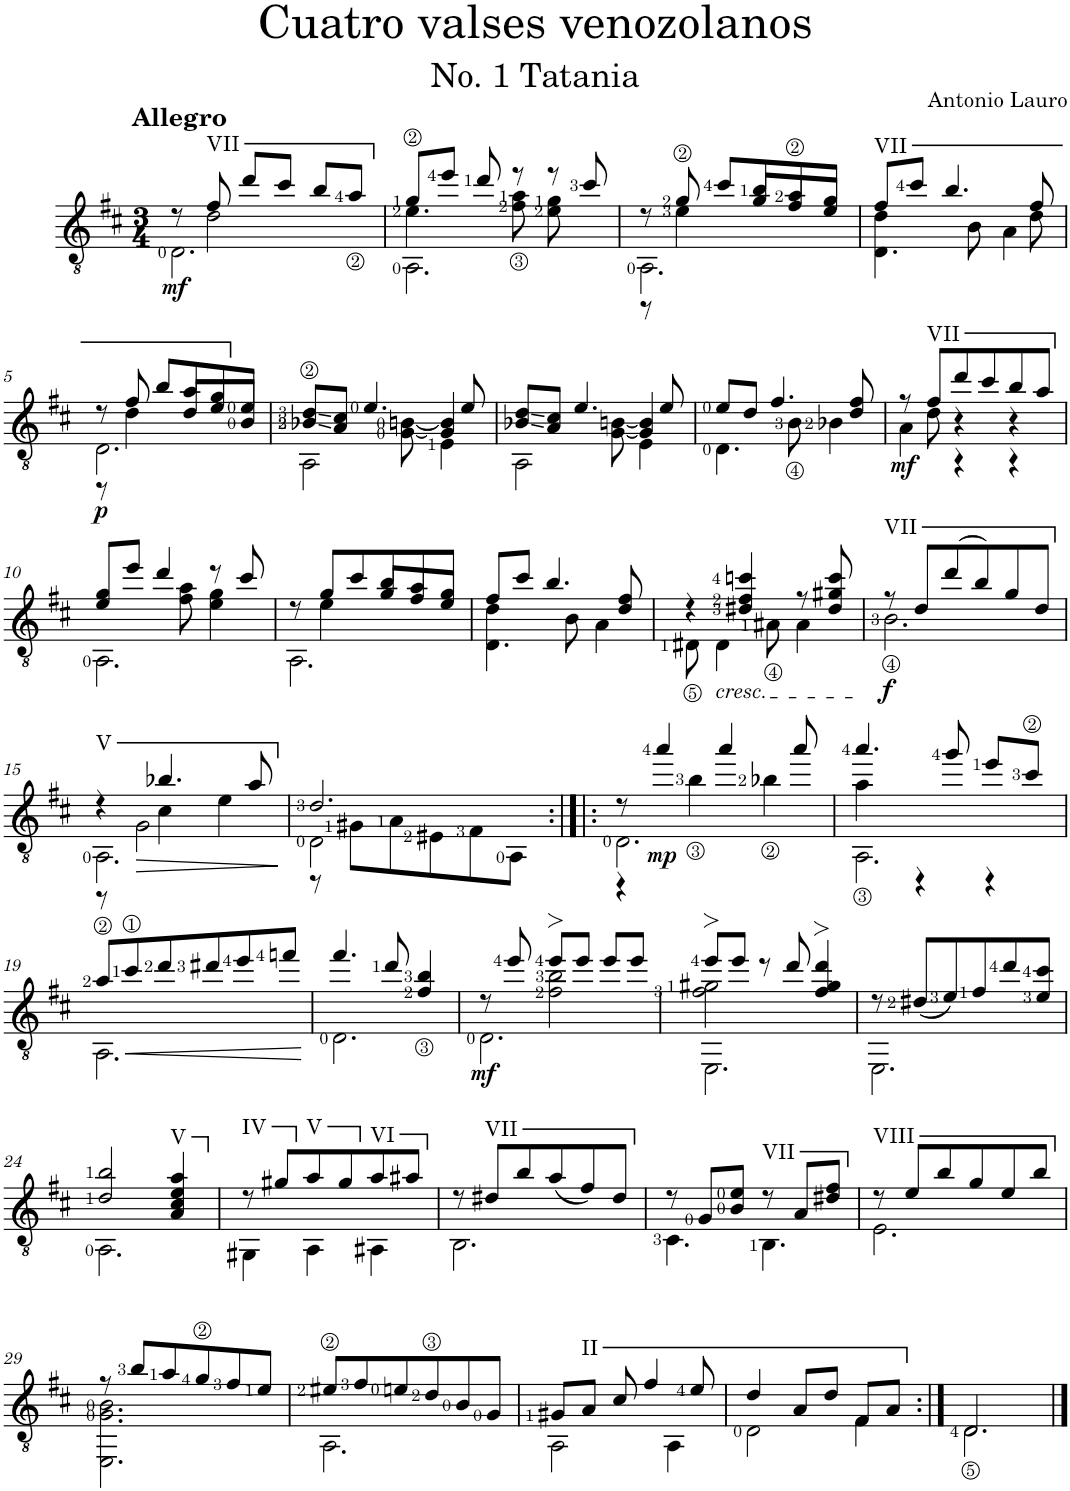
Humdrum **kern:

**kern	**dynam
*part1	*part1
*staff1	*staff1
*I"Classical Guitar	*
*I'Guit.	*
*clefGv2	*
*k[f#c#]	*
*D:	*
*M3/4	*
=1	=1
*^	*
*	*^	*
!LO:TX:a:B:t=Allegro	!	!	!
!	!	!	!LO:DY:b
8r	2.D\	8ryy	mf
!LO:TX:a:t=VII	!	!	!
8f#/	.	2d\	.
8dd/L	.	.	.
8cc#/J	.	.	.
8b/L	.	.	.
8a</J	.	8ryy	.
=2	=2	=2	=2
8g/L	2.AA\	4.e\	.
8ee/J	.	.	.
8dd/	.	.	.
8r	.	8f#\ 8a\	.
8r	.	8e\ 8g\	.
8cc#/	.	8ryy	.
=3	=3	=3	=3
8r	2.AA\	8r	.
8g/	.	4e\	.
8cc#/L	.	.	.
8b/	.	8g/L	.
8a/	.	8f#/	.
8g/J	.	8e/J	.
=4	=4	=4	=4
!LO:TX:a:t=VII	!	!	!
8f#/L	4.D\	4d\	.
8cc#/J	.	.	.
4.b/	.	8ryy	.
.	8ryy	8B\	.
.	4A\	8ryy	.
8f#/	.	8d\	.
!!LO:LB:g=z	!!	!!
=5	=5	=5	=5
!	!	!	!LO:DY:b
8r	2.D\	8r	p
8f#/	.	4d\	.
8b/L	.	.	.
8a/	.	8d/L	.
8g/	.	8e/	.
8e/J	.	8B/J	.
=6	=6	=6	=6
8B-X/ 8d/L	2AA\	4ryy	.
8A/ 8c#/J	.	.	.
8ryy	.	4.e/	.
[8G\ [8Bn\	.	.	.
4G/] 4B/]	4E\	.	.
.	.	8e/	.
=7	=7	=7	=7
8B-X/ 8d/L	2AA\	4ryy	.
8A/ 8c#/J	.	.	.
8ryy	.	4.e/	.
[8G\ [8Bn\	.	.	.
4G/] 4B/]	4E\	.	.
.	.	8e/	.
*	*v	*v	*
=8	=8	=8
8e/L	4.D\	.
8d/J	.	.
4.f#/	.	.
.	8B\	.
.	4B-X\	.
8d/ 8f#/	.	.
=9	=9	=9
*	*^	*
!	!	!	!LO:DY:b
8r	4A\	8ryy	mf
!LO:TX:a:t=VII	!	!	!
8f#/L	.	8d\	.
8dd/	4r	4r	.
8cc#/	.	.	.
8b/	4r	4r	.
8a/J	.	.	.
!!LO:LB:g=z	!!	!!
=10	=10	=10	=10
8e/ 8g/L	2.AA\	4.ryy	.
8ee/J	.	.	.
4dd/	.	.	.
.	.	8f#\ 8a\	.
8r	.	4e\ 4g\	.
8cc#/	.	.	.
=11	=11	=11	=11
8r	2.AA\	8ryy	.
8g/L	.	4e\	.
8cc#/	.	.	.
8b/	.	8g/L	.
8a/	.	8f#/	.
8g/J	.	8e/J	.
=12	=12	=12	=12
8f#/L	4.D\	4d\	.
8cc#/J	.	.	.
4.b/	.	8ryy	.
.	8B\	8ryy	.
.	4A\	4ryy	.
8d/ 8f#/	.	.	.
*	*v	*v	*
=13	=13	=13
4r	8D#X\	.
!	!LO:TX:b:i:t=cresc.	!
.	4D#\	.
4d#X/ 4f#/ 4ccn/	.	.
.	8A#X\	.
8r	4A#\	.
8d#/ 8g#X/ 8cc/	.	.
=14	=14	=14
!LO:TX:a:t=VII	!	!
!	!	!LO:DY:b
8r	2.B\	f
8d/L	.	.
(>8dd/	.	.
8b/)	.	.
8g/	.	.
8d/J	.	.
!!LO:LB:g=z	!!
=15	=15	=15
*^	*^	*
!LO:TX:a:t=V	!	!	!	!
4r	2.AA\	4ryy	8r	.
!	!	!	!	!LO:HP:b
.	.	.	2G\	>
4.b-X/	.	4c#\	.	.
.	.	4e\	.	.
8a/	.	.	8ryy	.
*	*	*v	*v	*
=16	=16	=16	=16
2.d/	2D\	8r	.
.	.	8G#X\L	.
.	.	8A\	.
.	.	8E#X\	.
.	8ryy	8F#\	.
.	8ryy	8AA\J	.
=17:|!|:	=17:|!|:	=17:|!|:	=17:|!|:
8r	2.D\	4r	.
!	!	!	!LO:DY:b
4aa/	.	.	mp
.	.	4b\	.
4aa/	.	.	.
.	.	4b-X\	.
8aa/	.	.	.
=18	=18	=18	=18
4.aa/	2.AA\	4a\	.
.	.	4r	.
8gg/	.	.	.
8ee/L	.	4r	.
8cc#/J	.	.	.
*	*v	*v	*
!!LO:LB:g=z
=19	=19	=19
8a/L	2.AA\	.
8cc#/	.	.
8dd/	.	.
8dd#X/	.	.
8ee/	.	.
8ffn/J	.	.
*v	*v	*
.	]
=20	=20
*^	*
4.ff#/	2.D\	.
8dd/	.	.
4f#/< 4b/<	.	.
=21	=21	=21
*	*^	*
!	!	!	!LO:DY:b
8r	2.D\	4ryy	mf
8ee/	.	.	.
8ee>/L	.	2f#\ 2b\	.
8ee/J	.	.	.
8ee/L	.	.	.
8ee/J	.	.	.
=22	=22	=22	=22
8ee>/L	2.EE\	2f#\ 2g#X\	.
8ee/J	.	.	.
8r	.	.	.
8dd/	.	.	.
4f#/> 4g#/> 4dd/>	.	4ryy	.
*	*v	*v	*
=23	=23	=23
8r	2.EE\	.
(<8d#X/L	.	.
8e/)	.	.
8f#/	.	.
8dd/	.	.
8e/ 8cc#/J	.	.
!!LO:LB:g=z	!!
=24	=24	=24
2d/ 2b/	2.AA\	.
!LO:TX:a:t=V	!	!
4A/ 4c#/ 4e/ 4a/	.	.
=25	=25	=25
!LO:TX:a:t=IV	!	!
8r	4GG#X\	.
8g#X/L	.	.
!LO:TX:a:t=V	!	!
8a/	4AA\	.
8g#/	.	.
!LO:TX:a:t=VI	!	!
8a/	4AA#X\	.
8a#X/J	.	.
=26	=26	=26
8r	2.BB\	.
!LO:TX:a:t=VII	!	!
8d#X/L	.	.
8b/	.	.
(<8a/	.	.
8f#/)	.	.
8d#/J	.	.
=27	=27	=27
8r	4.C#\	.
8G/L	.	.
8B/ 8e/J	.	.
!LO:TX:a:t=VII	!	!
8r	4.BB\	.
8A/L	.	.
8d#X/ 8f#/J	.	.
=28	=28	=28
!LO:TX:a:t=VIII	!	!
8r	2.E\	.
8e/L	.	.
8b/	.	.
8g/	.	.
8e/	.	.
8b/J	.	.
!!LO:LB:g=z	!!
=29	=29	=29
8r	2.EE\ 2.G\ 2.B\	.
8b/L	.	.
8a/	.	.
8g/	.	.
8f#/	.	.
8e/J	.	.
=30	=30	=30
8e#X/L	2.AA\	.
8f#/	.	.
8en/	.	.
8d/	.	.
8B/	.	.
8G/J	.	.
=31	=31	=31
8G#X/L	2AA\	.
!LO:TX:a:t=II	!	!
8A/J	.	.
8c#/	.	.
4f#/	.	.
.	4AA\	.
8e/	.	.
=32	=32	=32
4d/	2D\	.
8A/L	.	.
8d/J	.	.
8F#/L	4F#\	.
8A/J	.	.
=33:|!	=33:|!	=33:|!
2.D</	2.D\	.
*v	*v	*
==	==
*-	*-
